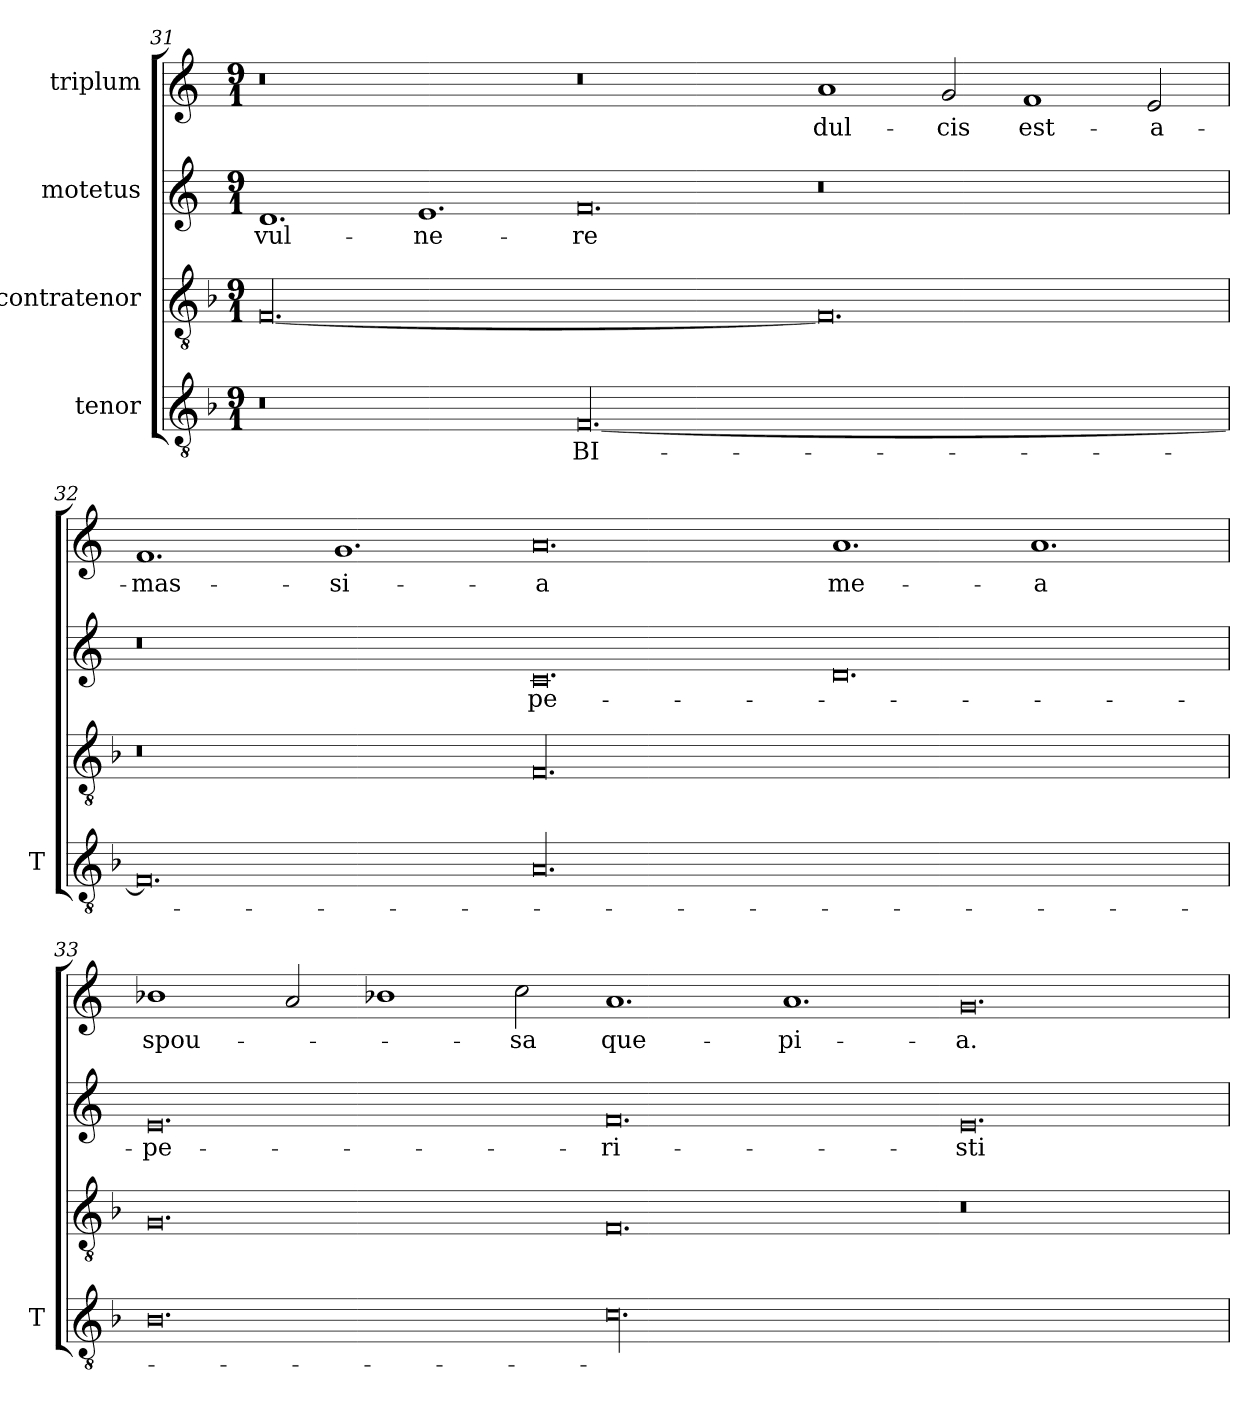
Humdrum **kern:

**kern	**text	**kern	**kern	**text	**kern	**text
*part4	*part4	*part3	*part2	*part2	*part1	*part1
*staff4	*staff4	*staff3	*staff2	*staff2	*staff1	*staff1
*I"tenor	*	*I"contratenor	*I"motetus	*	*I"triplum	*
*I'T	*	*	*	*	*	*
*clefGv2	*	*clefGv2	*clefG2	*	*clefG2	*
*k[b-]	*	*k[b-]	*k[]	*	*k[]	*
*F:	*	*F:	*C:	*	*C:	*
*M9/1	*	*M9/1	*M9/1	*	*M9/1	*
=31	=31	=31	=31	=31	=31	=31
0.r	.	[00.F/	1.d/	vul-	0.r	.
.	.	.	1.e/	-ne-	.	.
[00.F/	BI-	.	0.f/	-re	0.r	.
.	.	0.F/]	0.r	.	1a/	dul-
.	.	.	.	.	2g/	-cis
.	.	.	.	.	1f/	est-
.	.	.	.	.	2e/	a-
=32	=32	=32	=32	=32	=32	=32
0.F/]	.	0.r	0.r	.	1.f/	-mas-
.	.	.	.	.	1.g/	-si-
00.A/	.	00.F/	0.c/	pe-	0.a/	-a
.	.	.	0.d/	.	1.a/	me-
.	.	.	.	.	1.a/	-a
=33	=33	=33	=33	=33	=33	=33
0.B-\	.	0.G/	0.e/	-pe-	1b-X\	spou-
.	.	.	.	.	2a/	.
.	.	.	.	.	1b-X\	.
.	.	.	.	.	2cc\	-sa
00.c\	.	0.F/	0.f/	-ri-	1.a/	que-
.	.	.	.	.	1.a/	pi-
.	.	0.r	0.e/	-sti	0.g/	-a.
=	=	=	=	=	=	=
*-	*-	*-	*-	*-	*-	*-
